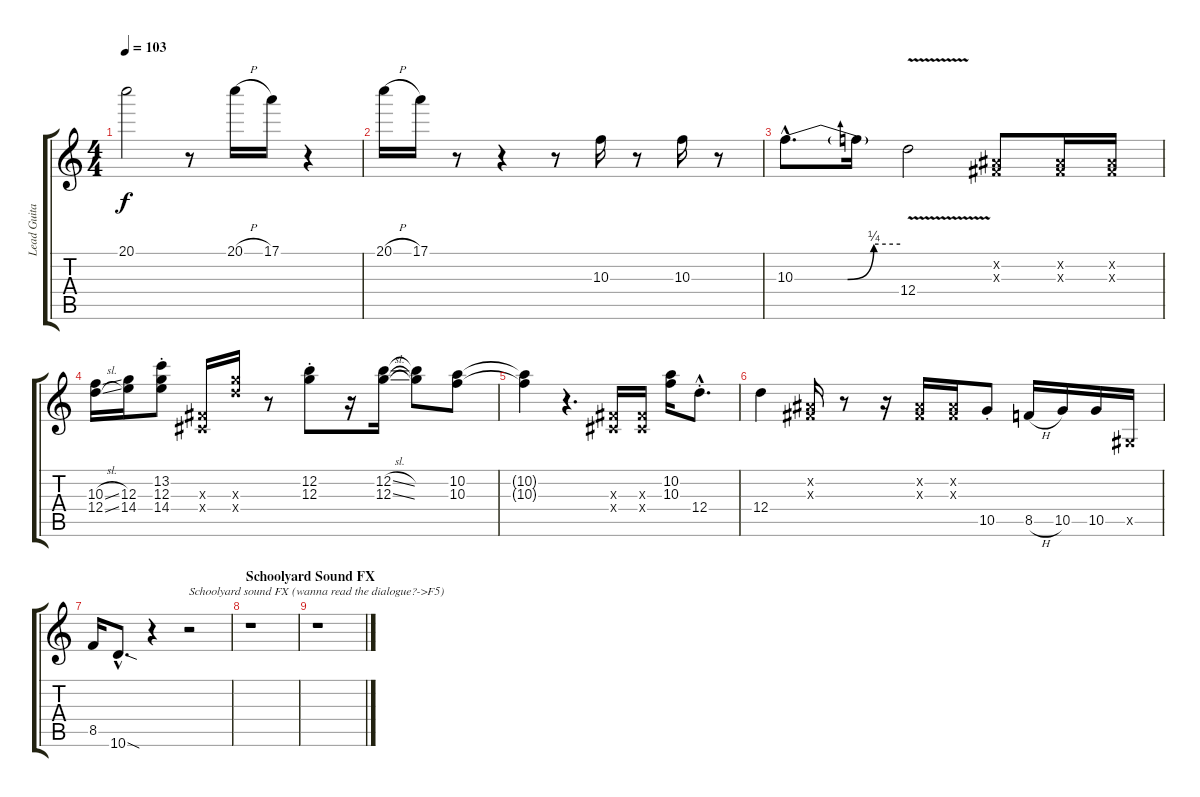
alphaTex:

\track ("Lead Guitar ( David Gilmour )" "Lead Guita") {instrument overdrivenguitar}
\staff {score tabs}
\tuning (E4 B3 G3 D3 A2 E2) {hide}
\ts (4 4)
\tempo 103
\clef g2
\ks c
20.1{t}.2{dy f} r.8 20.1{h}.16 17.1.16 r.4 |
20.1{h}.16 17.1.16 r.8 r.4 r.8 10.3.16 r.8 10.3.16 r.8 |
10.3{be (custom 0 0 30 0 45 1 60 1) hac}.8{d} 10.3{t}.16 12.4{v}.2 (-1.2{x} -1.3{x}).8 (-1.2{x} -1.3{x}).16 (-1.2{x} -1.3{x}).16 |
(10.3{sl} 12.4{sl}).16 (12.3 14.4).16 (13.2{st} 12.3{st} 14.4{st}).8 (-1.3{x} -1.4{x}).16 (12.3{x} 12.4{x}).16 r.8 (12.2{st} 12.3{st}).8 r.16 (12.2{sl} 12.3{sl}).16 (12.2{t} 12.3{t}).8 (10.2 10.3).8 |
(10.2{t} 10.3{t}).4 r.4{d} (-1.3{x} -1.4{x}).16 (-1.3{x} -1.4{x}).16 (10.2 10.3).16 12.4{hac st}.8{d} |
12.4.4 (-1.2{x} -1.3{x}).16 r.8 r.16 (-1.2{x} -1.3{x}).16 (-1.2{x} -1.3{x}).16 10.5{st}.8 8.5{h}.16 10.5.16 10.5.16 -1.5{x}.16 |
8.5.16 10.6{sod hac}.8{d} r.4 r.2{txt "Schoolyard sound FX (wanna read the dialogue?->F5)"} |
\section ("" "Schoolyard Sound FX")
r.1 |
r.1
